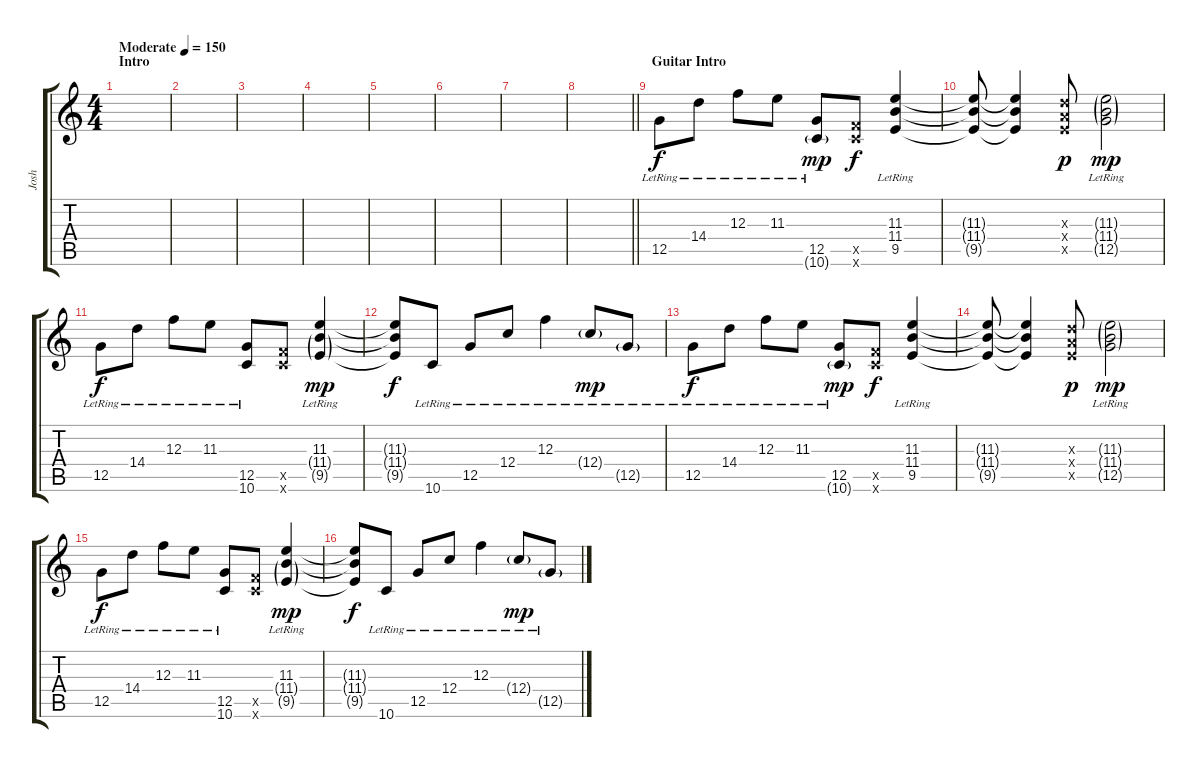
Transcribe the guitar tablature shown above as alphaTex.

\track ("Josh" "Josh") {instrument electricguitarclean}
\staff {score tabs}
\tuning (D4 A3 F3 C3 G2 D2) {hide}
\ts (4 4)
\section ("" "Intro")
\tempo (150 "Moderate")
\clef g2
\ks c
|
|
|
|
|
|
|
\barLineRight lightlight
|
\section ("" "Guitar Intro")
12.5{lr}.8 14.4{lr}.8 12.3{lr}.8 11.3{lr}.8 (12.5{lr} 10.6{g lr}).8{dy mp} (10.5{x} 10.6{x}).8{dy f} (11.3{lr} 11.4{lr} 9.5{lr}).4 |
(11.3{t} 11.4{t} 9.5{t}).8 (11.3{t} 11.4{t} 9.5{t}).4 (9.3{x} 9.4{x} 9.5{x}).8{dy p} (11.3{g lr} 11.4{g lr} 12.5{g lr}).2{dy mp} |
12.5{lr}.8{dy f} 14.4{lr}.8 12.3{lr}.8 11.3{lr}.8 (12.5{lr} 10.6{lr}).8 (10.5{x} 10.6{x}).8 (11.3{lr} 11.4{g lr} 9.5{g lr}).4{dy mp} |
(11.3{t} 11.4{t} 9.5{t}).8{dy f} 10.6{lr}.8 12.5{lr}.8 12.4{lr}.8 12.3{lr}.4 12.4{g lr}.8{dy mp} 12.5{g lr}.8 |
12.5{lr}.8{dy f} 14.4{lr}.8 12.3{lr}.8 11.3{lr}.8 (12.5{lr} 10.6{g lr}).8{dy mp} (10.5{x} 10.6{x}).8{dy f} (11.3{lr} 11.4{lr} 9.5{lr}).4 |
(11.3{t} 11.4{t} 9.5{t}).8 (11.3{t} 11.4{t} 9.5{t}).4 (9.3{x} 9.4{x} 9.5{x}).8{dy p} (11.3{g lr} 11.4{g lr} 12.5{g lr}).2{dy mp} |
12.5{lr}.8{dy f} 14.4{lr}.8 12.3{lr}.8 11.3{lr}.8 (12.5{lr} 10.6{lr}).8 (10.5{x} 10.6{x}).8 (11.3{lr} 11.4{g lr} 9.5{g lr}).4{dy mp} |
(11.3{t} 11.4{t} 9.5{t}).8{dy f} 10.6{lr}.8 12.5{lr}.8 12.4{lr}.8 12.3{lr}.4 12.4{g lr}.8{dy mp} 12.5{g lr}.8
